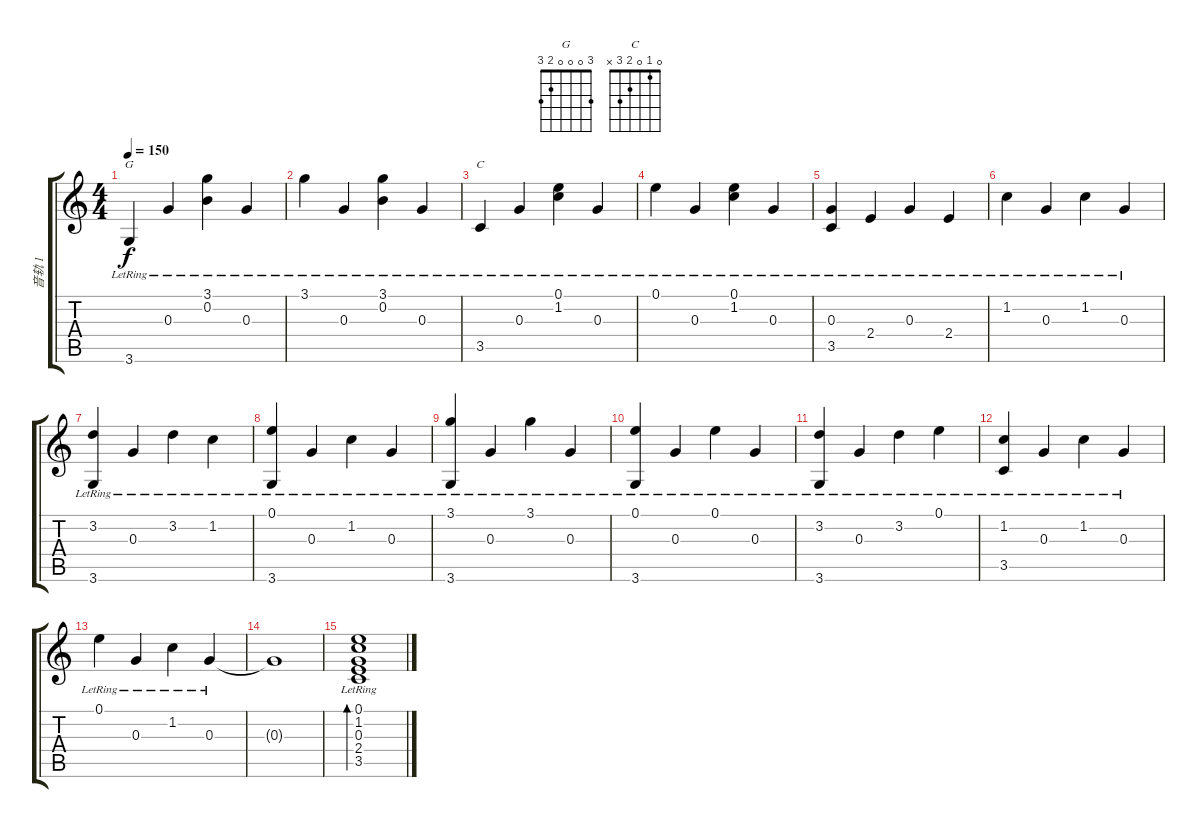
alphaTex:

\track ("音轨 1" "音轨 1") {instrument acousticguitarsteel}
\staff {score tabs}
\tuning (E4 B3 G3 D3 A2 E2) {hide}
\chord ("G" 3 0 0 0 2 3)
\chord ("C" 0 1 0 2 3 x)
\ts (4 4)
\tempo 150
\clef g2
\ks c
3.6{lr}.4{ch "G" dy f} 0.3{lr}.4 (3.1 0.2{lr}).4 0.3{lr}.4 |
3.1{lr}.4 0.3{lr}.4 (3.1 0.2{lr}).4 0.3{lr}.4 |
3.5{lr}.4{ch "C"} 0.3{lr}.4 (0.1{lr} 1.2{lr}).4 0.3{lr}.4 |
0.1{lr}.4 0.3{lr}.4 (0.1{lr} 1.2{lr}).4 0.3{lr}.4 |
(0.3{lr} 3.5{lr}).4 2.4{lr}.4 0.3{lr}.4 2.4{lr}.4 |
1.2{lr}.4 0.3{lr}.4 1.2{lr}.4 0.3{lr}.4 |
(3.2{lr} 3.6{lr}).4 0.3{lr}.4 3.2{lr}.4 1.2{lr}.4 |
(0.1{lr} 3.6{lr}).4 0.3{lr}.4 1.2{lr}.4 0.3{lr}.4 |
(3.1{lr} 3.6{lr}).4 0.3{lr}.4 3.1{lr}.4 0.3{lr}.4 |
(0.1{lr} 3.6{lr}).4 0.3{lr}.4 0.1{lr}.4 0.3{lr}.4 |
(3.2{lr} 3.6{lr}).4 0.3{lr}.4 3.2{lr}.4 0.1{lr}.4 |
(1.2{lr} 3.5{lr}).4 0.3{lr}.4 1.2{lr}.4 0.3{lr}.4 |
0.1{lr}.4 0.3{lr}.4 1.2{lr}.4 0.3{lr}.4 |
0.3{t}.1 |
(0.1 1.2 0.3{lr} 2.4 3.5).1{bd 480}
